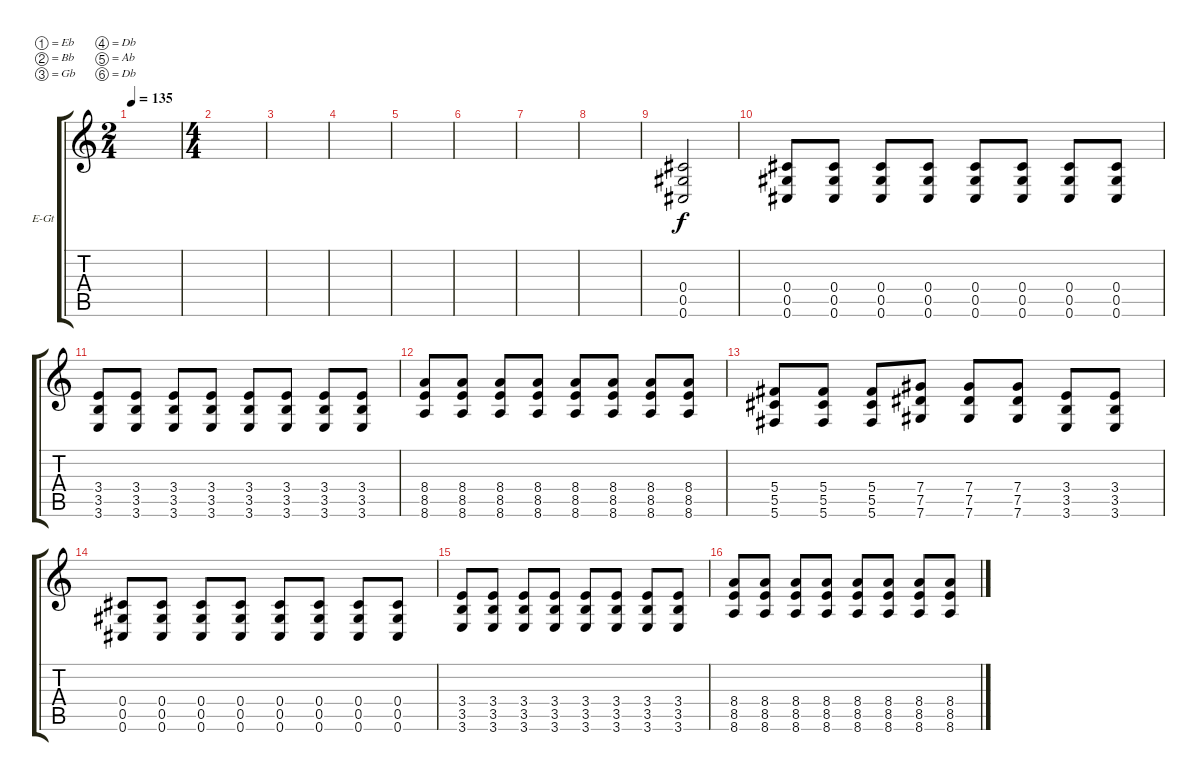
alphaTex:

\defaultSystemsLayout 4
\bracketExtendMode groupsimilarinstruments
\firstSystemTrackNameOrientation horizontal
\otherSystemsTrackNameOrientation horizontal
\track ("Electric Guitar" "E-Gt") {instrument distortionguitar}
\staff {score tabs}
\tuning (Eb4 Bb3 Gb3 Db3 Ab2 Db2)
\ts (2 4)
\tempo 135
\clef g2
\scale
0.39527
\ks c
|
\ts (4 4)
\scale
0.39527 |
\scale
0.209459 |
\scale
0.333333 |
\scale
0.333333 |
\scale
0.333333 |
\scale
0.333333 |
\scale
0.333333 |
\scale
0.333333 (0.6 0.5 0.4).2 |
\scale
0.333333 (0.6 0.5 0.4).8 (0.6 0.5 0.4).8 (0.6 0.5 0.4).8 (0.6 0.5 0.4).8 (0.6 0.5 0.4).8 (0.6 0.5 0.4).8 (0.6 0.5 0.4).8 (0.6 0.5 0.4).8 |
\scale
0.333333 (3.6 3.5 3.4).8 (3.6 3.5 3.4).8 (3.6 3.5 3.4).8 (3.6 3.5 3.4).8 (3.6 3.5 3.4).8 (3.6 3.5 3.4).8 (3.6 3.5 3.4).8 (3.6 3.5 3.4).8 |
\scale
0.333333 (8.6 8.5 8.4).8 (8.6 8.5 8.4).8 (8.6 8.5 8.4).8 (8.6 8.5 8.4).8 (8.6 8.5 8.4).8 (8.6 8.5 8.4).8 (8.6 8.5 8.4).8 (8.6 8.5 8.4).8 |
\scale
0.333333 (5.6 5.5 5.4).8 (5.6 5.5 5.4).8 (5.6 5.5 5.4).8 (7.6 7.5 7.4).8 (7.6 7.5 7.4).8 (7.6 7.5 7.4).8 (3.6 3.5 3.4).8 (3.6 3.5 3.4).8 |
\scale
0.333333 (0.6 0.5 0.4).8 (0.6 0.5 0.4).8 (0.6 0.5 0.4).8 (0.6 0.5 0.4).8 (0.6 0.5 0.4).8 (0.6 0.5 0.4).8 (0.6 0.5 0.4).8 (0.6 0.5 0.4).8 |
\scale
0.333333 (3.6 3.5 3.4).8 (3.6 3.5 3.4).8 (3.6 3.5 3.4).8 (3.6 3.5 3.4).8 (3.6 3.5 3.4).8 (3.6 3.5 3.4).8 (3.6 3.5 3.4).8 (3.6 3.5 3.4).8 |
\scale
0.333333 (8.6 8.5 8.4).8 (8.6 8.5 8.4).8 (8.6 8.5 8.4).8 (8.6 8.5 8.4).8 (8.6 8.5 8.4).8 (8.6 8.5 8.4).8 (8.6 8.5 8.4).8 (8.6 8.5 8.4).8
